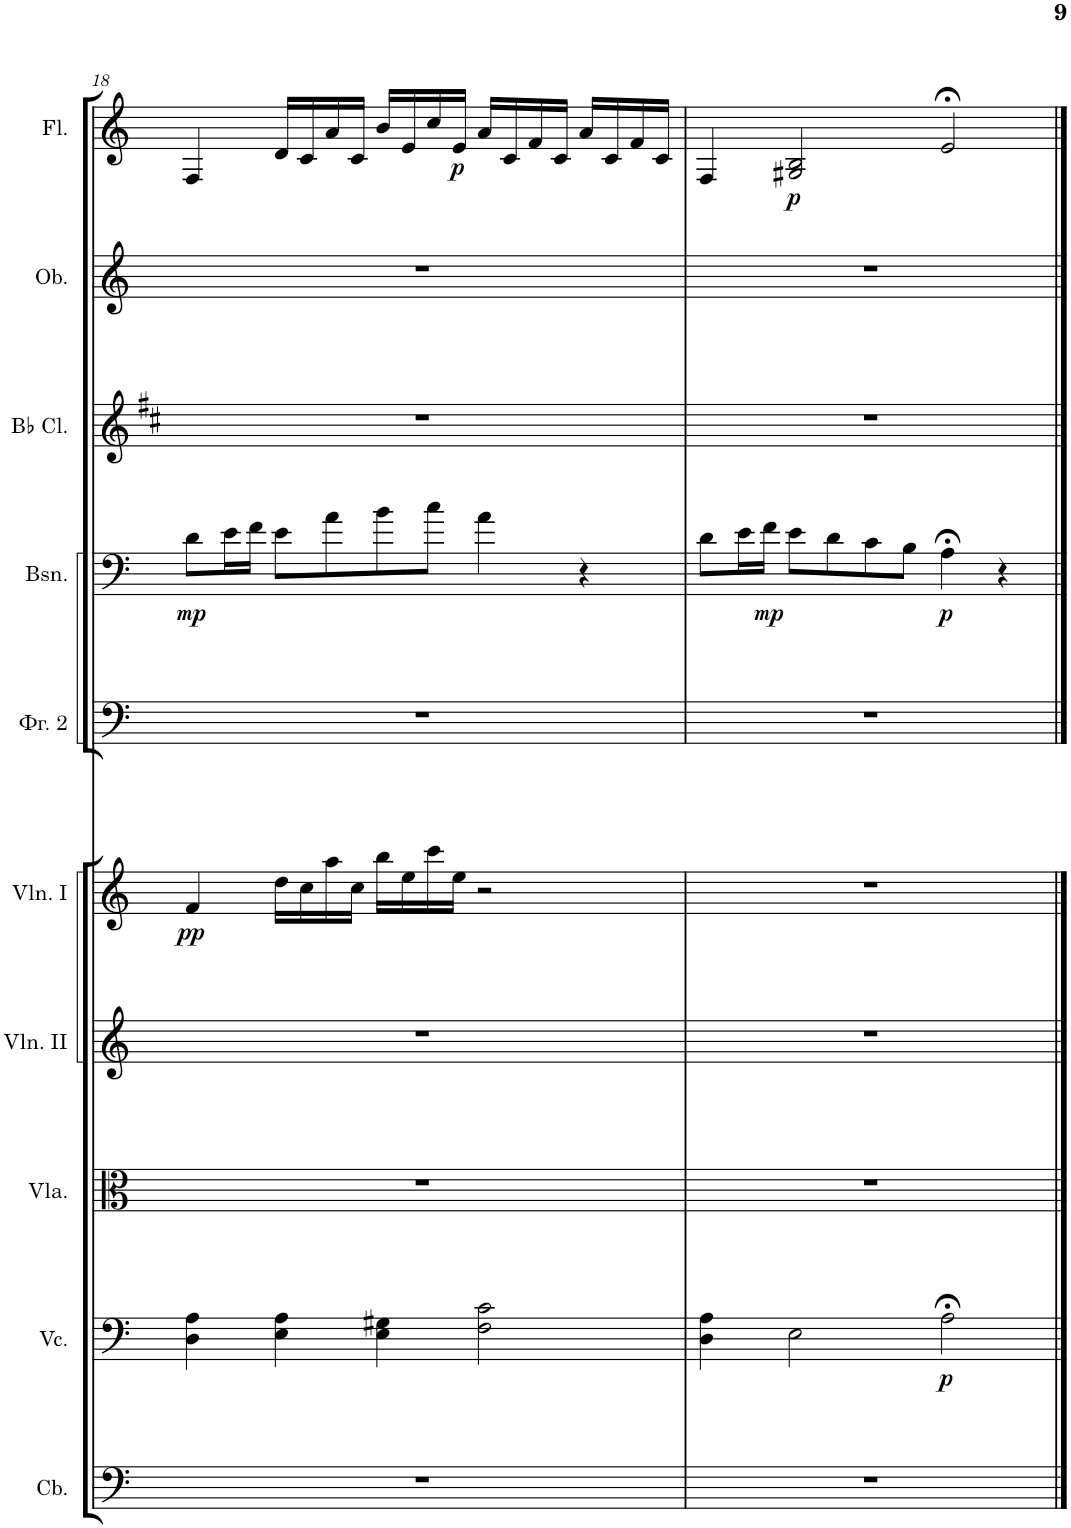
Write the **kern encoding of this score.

**kern	**kern	**dynam	**kern	**kern	**kern	**dynam	**kern	**kern	**dynam	**kern	**kern	**kern	**dynam
*part10	*part9	*part9	*part8	*part7	*part6	*part6	*part5	*part4	*part4	*part3	*part2	*part1	*part1
*staff10	*staff9	*staff9	*staff8	*staff7	*staff6	*staff6	*staff5	*staff4	*staff4	*staff3	*staff2	*staff1	*staff1
*I"Contrabasses	*I"Violoncellos	*	*I"Violas	*I"Violins II	*I"Violins I	*	*I"Фагот 2	*I"Bassoons	*	*I"Clarinets in Bb	*I"Oboes	*I"Flutes	*
*I'Cb.	*I'Vc.	*	*I'Vla.	*I'Vln. II	*I'Vln. I	*	*	*I'Bsn.	*	*	*I'Ob.	*I'Fl.	*
!!LO:PB:g=z
*clefF4	*clefF4	*	*clefC3	*clefG2	*clefG2	*	*clefF4	*clefF4	*	*clefG2	*clefG2	*clefG2	*
*Trd7c12	*	*	*	*	*	*	*	*	*	*Trd1c2	*	*	*
*k[]	*k[]	*	*k[]	*k[]	*k[]	*	*k[]	*k[]	*	*k[f#c#]	*k[]	*k[]	*
*M5/4	*M5/4	*	*M5/4	*M5/4	*M5/4	*	*M5/4	*M5/4	*	*M5/4	*M5/4	*M5/4	*
=18	=18	=18	=18	=18	=18	=18	=18	=18	=18	=18	=18	=18	=18
!	!	!	!	!	!	!LO:DY:b	!	!	!LO:DY:b	!	!	!	!
4%5r	4D\ 4A\	.	4%5r	4%5r	4f/	pp	4%5r	8d\L	mp	4%5r	4%5r	4F/	.
.	.	.	.	.	.	.	.	16e\L	.	.	.	.	.
.	.	.	.	.	.	.	.	16f\JJ	.	.	.	.	.
.	4E\ 4A\	.	.	.	16dd\LL	.	.	8e\L	.	.	.	16d/LL	.
.	.	.	.	.	16cc\	.	.	.	.	.	.	16c/	.
.	.	.	.	.	16aa\	.	.	8a\	.	.	.	16a/	.
.	.	.	.	.	16cc\JJ	.	.	.	.	.	.	16c/JJ	.
.	4E\ 4G#X\	.	.	.	16bb\LL	.	.	8b\	.	.	.	16b/LL	.
.	.	.	.	.	16ee\	.	.	.	.	.	.	16e/	.
.	.	.	.	.	16ccc\	.	.	8cc\J	.	.	.	16cc/	.
!	!	!	!	!	!	!	!	!	!	!	!	!	!LO:DY:b
.	.	.	.	.	16ee\JJ	.	.	.	.	.	.	16e/JJ	p
.	2F\ 2c\	.	.	.	2r	.	.	4a\	.	.	.	16a/LL	.
.	.	.	.	.	.	.	.	.	.	.	.	16c/	.
.	.	.	.	.	.	.	.	.	.	.	.	16f/	.
.	.	.	.	.	.	.	.	.	.	.	.	16c/JJ	.
.	.	.	.	.	.	.	.	4r	.	.	.	16a/LL	.
.	.	.	.	.	.	.	.	.	.	.	.	16c/	.
.	.	.	.	.	.	.	.	.	.	.	.	16f/	.
.	.	.	.	.	.	.	.	.	.	.	.	16c/JJ	.
=19	=19	=19	=19	=19	=19	=19	=19	=19	=19	=19	=19	=19	=19
4%5r	4D\ 4A\	.	4%5r	4%5r	4%5r	.	4%5r	8d\L	.	4%5r	4%5r	4F/	.
.	.	.	.	.	.	.	.	16e\L	.	.	.	.	.
!	!	!	!	!	!	!	!	!	!LO:DY:b	!	!	!	!
.	.	.	.	.	.	.	.	16f\JJ	mp	.	.	.	.
!	!	!	!	!	!	!	!	!	!	!	!	!	!LO:DY:b
.	2E\	.	.	.	.	.	.	8e\L	.	.	.	2G#X/ 2B/	p
.	.	.	.	.	.	.	.	8d\	.	.	.	.	.
.	.	.	.	.	.	.	.	8c\	.	.	.	.	.
.	.	.	.	.	.	.	.	8B\J	.	.	.	.	.
!	!	!LO:DY:b	!	!	!	!	!	!	!LO:DY:b	!	!	!	!
.	2A;<\	p	.	.	.	.	.	4A;<\	p	.	.	2e;</	.
.	.	.	.	.	.	.	.	4r	.	.	.	.	.
==	==	==	==	==	==	==	==	==	==	==	==	==	==
*-	*-	*-	*-	*-	*-	*-	*-	*-	*-	*-	*-	*-	*-
